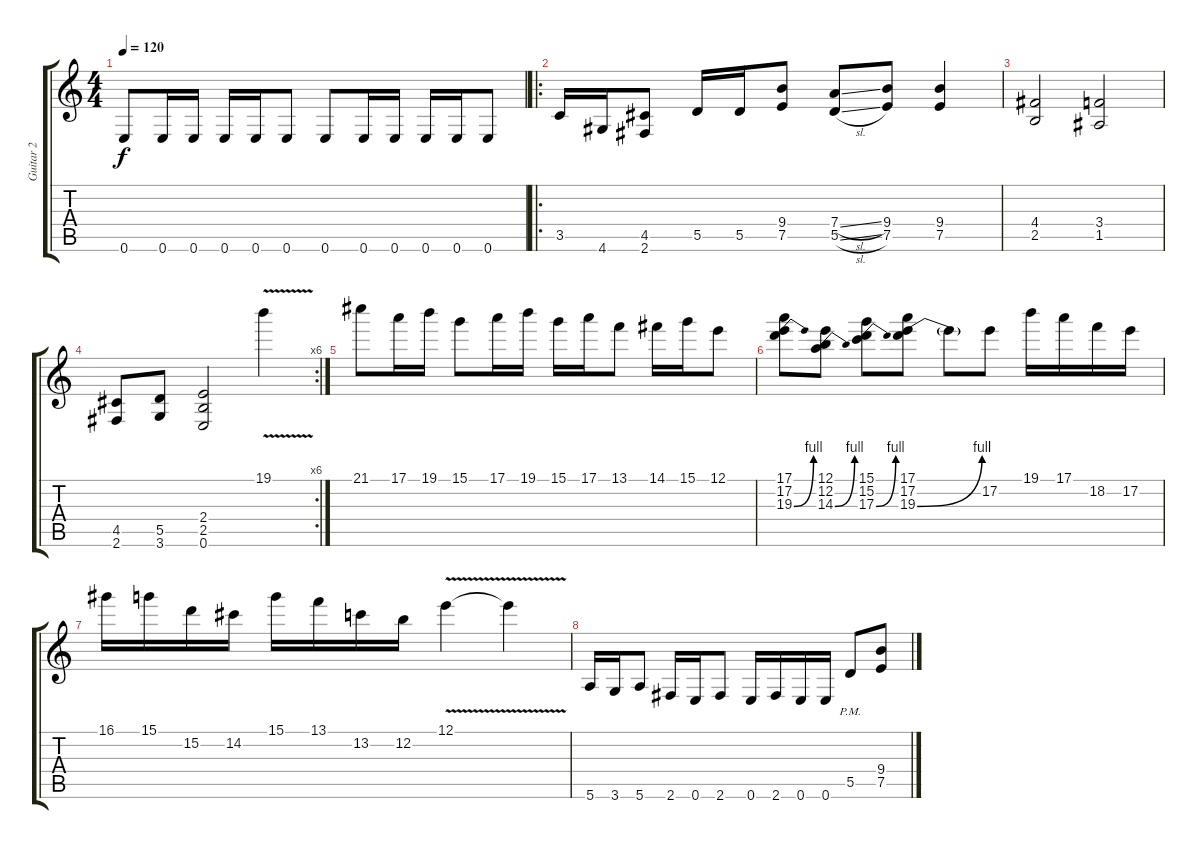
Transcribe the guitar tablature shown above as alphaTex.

\track ("Guitar 2" "Guitar 2") {instrument distortionguitar}
\staff {score tabs}
\tuning (E4 B3 G3 D3 A2 E2) {hide}
\ts (4 4)
\tempo 120
\clef g2
\ks c
0.6.8{dy f} 0.6.16 0.6.16 0.6.16 0.6.16 0.6.8 0.6.8 0.6.16 0.6.16 0.6.16 0.6.16 0.6.8 |
\ro
3.5.16 4.6.16 (4.5 2.6).8 5.5.16 5.5.16 (9.4 7.5).8 (7.4{sl} 5.5{sl}).8 (9.4 7.5).8 (9.4 7.5).4 |
(4.4 2.5).2 (3.4 1.5).2 |
\rc 6
(4.5 2.6).8 (5.5 3.6).8 (2.4 2.5 0.6).2 19.1{v}.4 |
21.1.8 17.1.16 19.1.16 15.1.8 17.1.16 19.1.16 15.1.16 17.1.16 13.1.8 14.1.16 15.1.16 12.1.8 |
(17.1 17.2 19.3{be (bend 0 0 60 4)}).8 (12.1 12.2 14.3{be (bend 0 0 60 4)}).8 (15.1 15.2 17.3{be (bend 0 0 60 4)}).8 (17.1 17.2 19.3{be (bend 0 0 60 4)}).8 19.3{t}.8 17.2.8 19.1.16 17.1.16 18.2.16 17.2.16 |
16.1.16 15.1.16 15.2.16 14.2.16 15.1.16 13.1.16 13.2.16 12.2.16 12.1{v}.4 12.1{t}.4 |
5.6.16 3.6.16 5.6.8 2.6.16 0.6.16 2.6.8 0.6.16 2.6.16 0.6.16 0.6.16 5.5{pm}.8 (9.4 7.5).8
